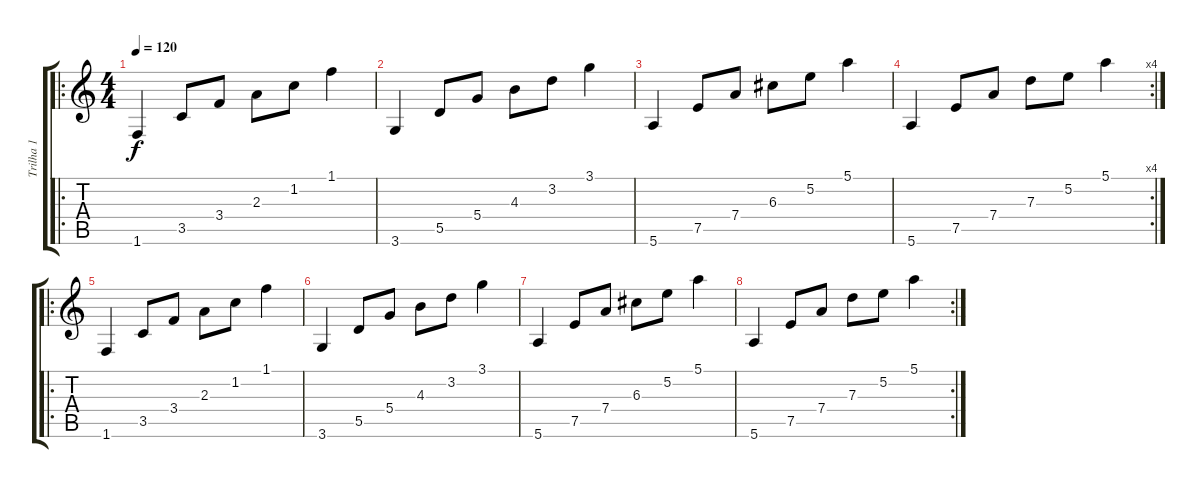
\track ("Trilha 1" "Trilha 1") {instrument acousticguitarsteel}
\staff {score tabs}
\tuning (E4 B3 G3 D3 A2 E2) {hide}
\ro
\ts (4 4)
\tempo 120
\clef g2
\ks c
1.6.4{dy f volume 13 balance 8 instrument acousticguitarsteel} 3.5.8 3.4.8 2.3.8 1.2.8 1.1.4 |
3.6.4 5.5.8 5.4.8 4.3.8 3.2.8 3.1.4 |
5.6.4 7.5.8 7.4.8 6.3.8 5.2.8 5.1.4 |
\rc 4
5.6.4 7.5.8 7.4.8 7.3.8 5.2.8 5.1.4 |
\ro
1.6.4 3.5.8 3.4.8 2.3.8 1.2.8 1.1.4 |
3.6.4 5.5.8 5.4.8 4.3.8 3.2.8 3.1.4 |
5.6.4 7.5.8 7.4.8 6.3.8 5.2.8 5.1.4 |
\rc 2
5.6.4 7.5.8 7.4.8 7.3.8 5.2.8 5.1.4
